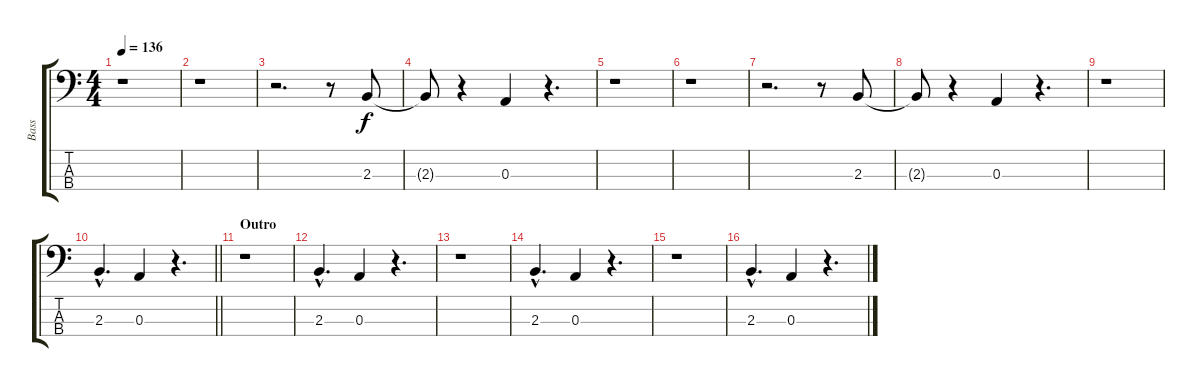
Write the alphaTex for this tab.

\track ("Bass" "Bass") {instrument electricbasspick}
\staff {score tabs}
\tuning (G2 D2 A1 E1) {hide}
\ts (4 4)
\tempo 136
\clef f4
\ks c
r.1{dy f} |
r.1 |
r.2{d} r.8 2.3.8 |
2.3{t}.8 r.4 0.3.4 r.4{d} |
r.1 |
r.1 |
r.2{d} r.8 2.3.8 |
2.3{t}.8 r.4 0.3.4 r.4{d} |
r.1 |
\barLineRight lightlight
2.3{hac}.4{d} 0.3.4 r.4{d} |
\section ("" "Outro")
r.1 |
2.3{hac}.4{d} 0.3.4 r.4{d} |
r.1 |
2.3{hac}.4{d} 0.3.4 r.4{d} |
r.1 |
2.3{hac}.4{d} 0.3.4 r.4{d}
